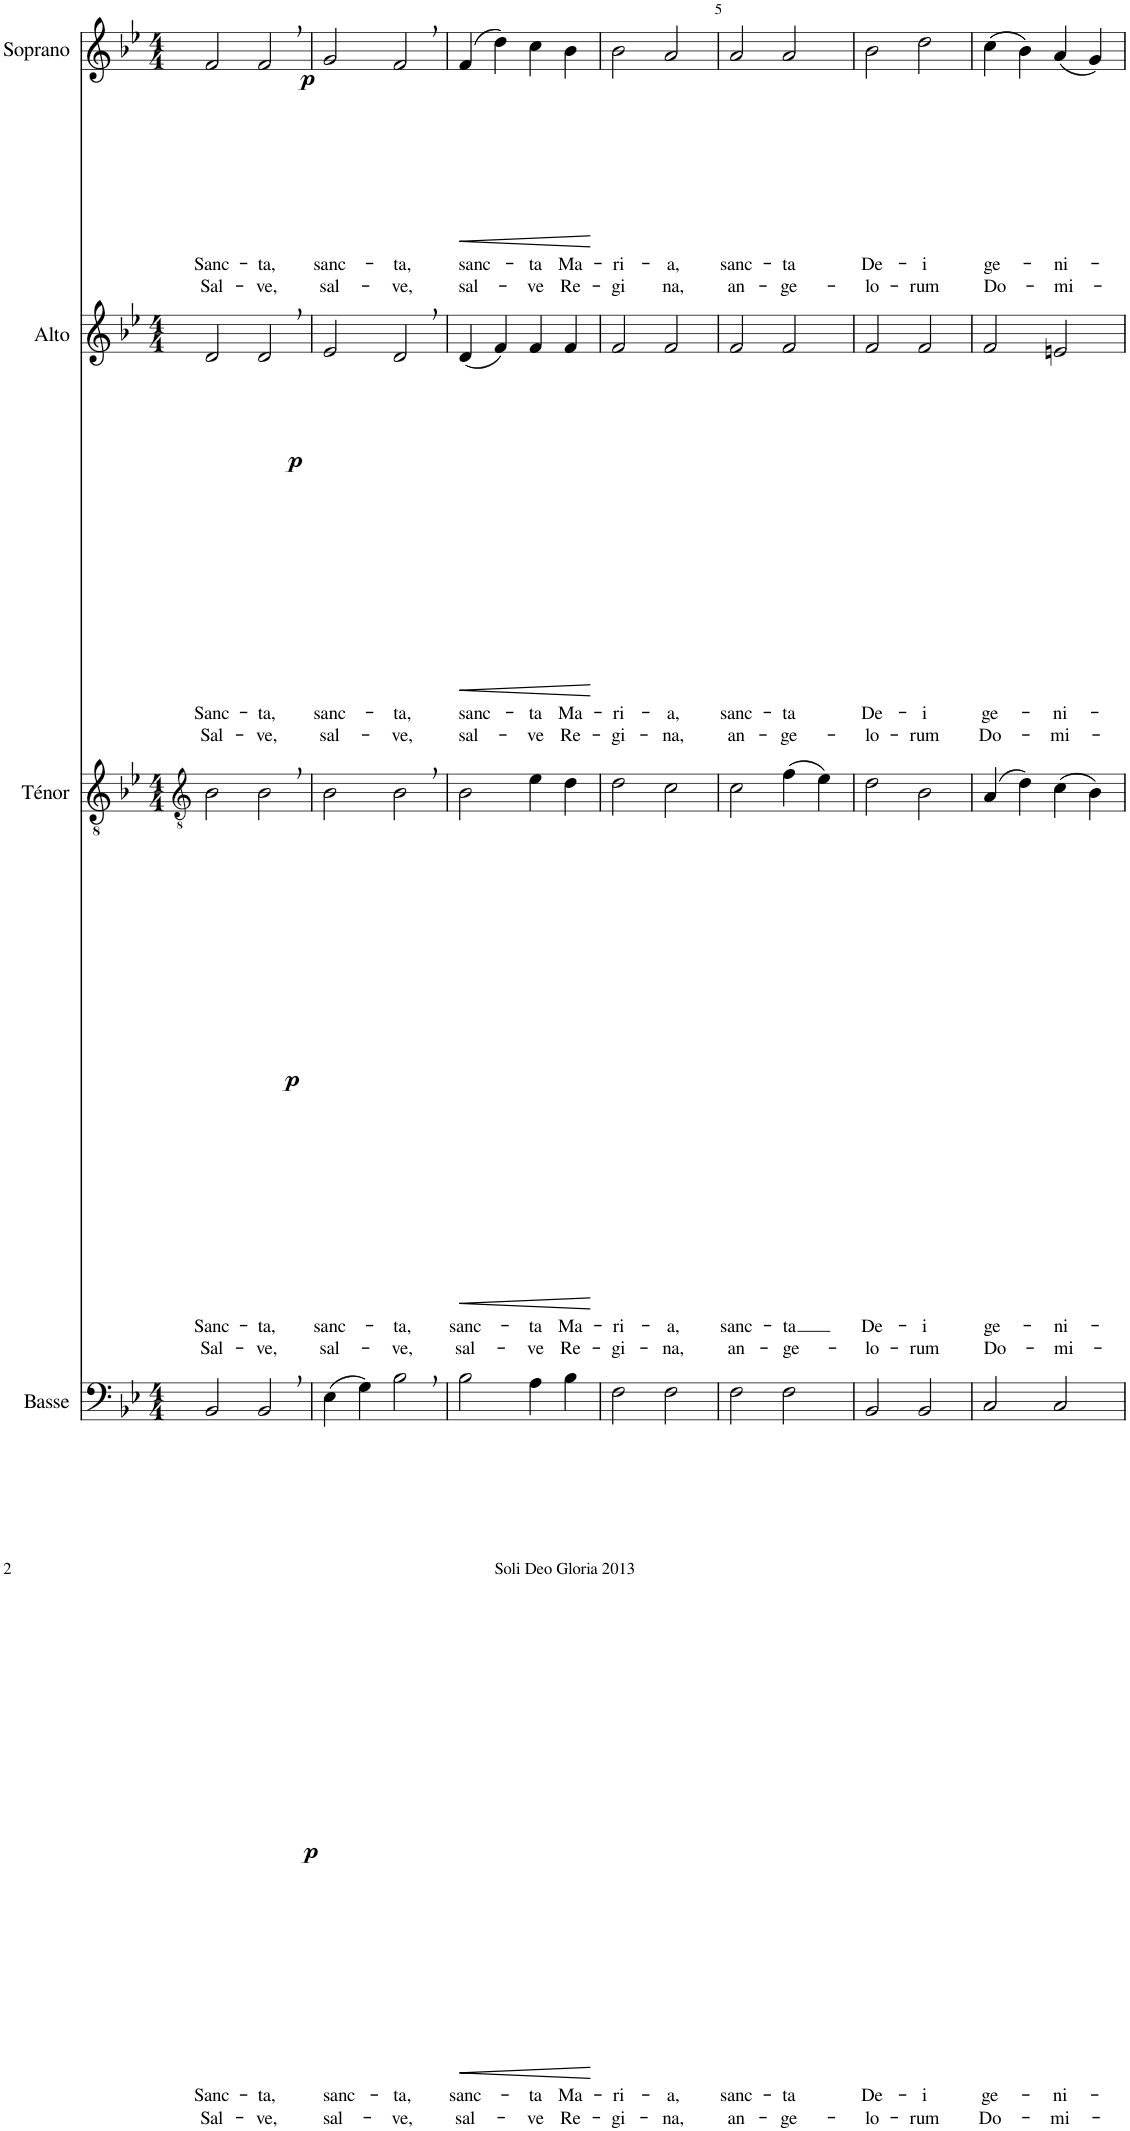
**kern	**text	**text	**dynam	**kern	**text	**text	**dynam	**kern	**text	**text	**dynam	**kern	**text	**text	**dynam
*part4	*part4	*part4	*part4	*part3	*part3	*part3	*part3	*part2	*part2	*part2	*part2	*part1	*part1	*part1	*part1
*staff4	*staff4	*staff4	*staff4	*staff3	*staff3	*staff3	*staff3	*staff2	*staff2	*staff2	*staff2	*staff1	*staff1	*staff1	*staff1
*I"Basse	*	*	*	*I"Ténor	*	*	*	*I"Alto	*	*	*	*I"Soprano	*	*	*
*I'B.	*	*	*	*I'T.	*	*	*	*I'Alt.	*	*	*	*I'So.	*	*	*
*clefF4	*	*	*	*clefGv2	*	*	*	*clefG2	*	*	*	*clefG2	*	*	*
*k[b-e-]	*	*	*	*k[b-e-]	*	*	*	*k[b-e-]	*	*	*	*k[b-e-]	*	*	*
*M4/4	*	*	*	*M4/4	*	*	*	*M4/4	*	*	*	*M4/4	*	*	*
=1	=1	=1	=1	=1	=1	=1	=1	=1	=1	=1	=1	=1	=1	=1	=1
!	!LO:LY:b	!LO:LY:b	!LO:DY:b	!	!LO:LY:b	!LO:LY:b	!LO:DY:b	!	!LO:LY:b	!LO:LY:b	!LO:DY:b	!	!LO:LY:b	!LO:LY:b	!LO:DY:b
2BB-/	Sanc-	Sal-	p	2B-\	Sanc-	Sal-	p	2d/	Sanc-	Sal-	p	2f/	Sanc-	Sal-	p
!	!LO:LY:b	!LO:LY:b	!	!	!LO:LY:b	!LO:LY:b	!	!	!LO:LY:b	!LO:LY:b	!	!	!LO:LY:b	!LO:LY:b	!
2BB-,/	-ta,	-ve,	.	2B-,\	-ta,	-ve,	.	2d,/	-ta,	-ve,	.	2f,/	-ta,	-ve,	.
=2	=2	=2	=2	=2	=2	=2	=2	=2	=2	=2	=2	=2	=2	=2	=2
!	!LO:LY:b	!LO:LY:b	!	!	!LO:LY:b	!LO:LY:b	!	!	!LO:LY:b	!LO:LY:b	!	!	!LO:LY:b	!LO:LY:b	!
(4E-\	sanc-	sal-	.	2B-\	sanc-	sal-	.	2e-/	sanc-	sal-	.	2g/	sanc-	sal-	.
4G\)	.	.	.	.	.	.	.	.	.	.	.	.	.	.	.
!	!LO:LY:b	!LO:LY:b	!	!	!LO:LY:b	!LO:LY:b	!	!	!LO:LY:b	!LO:LY:b	!	!	!LO:LY:b	!LO:LY:b	!
2B-,\	-ta,	-ve,	.	2B-,\	-ta,	-ve,	.	2d,/	-ta,	-ve,	.	2f,/	-ta,	-ve,	.
=3	=3	=3	=3	=3	=3	=3	=3	=3	=3	=3	=3	=3	=3	=3	=3
!	!LO:LY:b	!LO:LY:b	!LO:HP:b	!	!LO:LY:b	!LO:LY:b	!LO:HP:b	!	!LO:LY:b	!LO:LY:b	!LO:HP:b	!	!LO:LY:b	!LO:LY:b	!LO:HP:b
2B-\	sanc-	sal-	<	2B-\	sanc-	sal-	<	(4d/	sanc-	sal-	<	(4f/	sanc-	sal-	<
.	.	.	.	.	.	.	.	4f/)	.	.	.	4dd\)	.	.	.
!	!LO:LY:b	!LO:LY:b	!	!	!LO:LY:b	!LO:LY:b	!	!	!LO:LY:b	!LO:LY:b	!	!	!LO:LY:b	!LO:LY:b	!
4A\	-ta	-ve	.	4e-\	-ta	-ve	.	4f/	-ta	-ve	.	4cc\	-ta	-ve	.
!	!LO:LY:b	!LO:LY:b	!	!	!LO:LY:b	!LO:LY:b	!	!	!LO:LY:b	!LO:LY:b	!	!	!LO:LY:b	!LO:LY:b	!
4B-\	Ma-	Re-	.	4d\	Ma-	Re-	.	4f/	Ma-	Re-	.	4b-\	Ma-	Re-	.
.	.	.	[	.	.	.	[	.	.	.	[	.	.	.	[
=4	=4	=4	=4	=4	=4	=4	=4	=4	=4	=4	=4	=4	=4	=4	=4
!	!LO:LY:b	!LO:LY:b	!	!	!LO:LY:b	!LO:LY:b	!	!	!LO:LY:b	!LO:LY:b	!	!	!LO:LY:b	!LO:LY:b	!
2F\	-ri-	-gi-	.	2d\	-ri-	-gi-	.	2f/	-ri-	-gi-	.	2b-\	-ri-	-gi	.
!	!LO:LY:b	!LO:LY:b	!	!	!LO:LY:b	!LO:LY:b	!	!	!LO:LY:b	!LO:LY:b	!	!	!LO:LY:b	!LO:LY:b	!
2F\	-a,	-na,	.	2c\	-a,	-na,	.	2f/	-a,	-na,	.	2a/	-a,	na,	.
=5	=5	=5	=5	=5	=5	=5	=5	=5	=5	=5	=5	=5	=5	=5	=5
!	!LO:LY:b	!LO:LY:b	!	!	!LO:LY:b	!LO:LY:b	!	!	!LO:LY:b	!LO:LY:b	!	!	!LO:LY:b	!LO:LY:b	!
2F\	sanc-	an-	.	2c\	sanc-	an-	.	2f/	sanc-	an-	.	2a/	sanc-	an-	.
!	!LO:LY:b	!LO:LY:b	!	!	!LO:LY:b	!LO:LY:b	!	!	!LO:LY:b	!LO:LY:b	!	!	!LO:LY:b	!LO:LY:b	!
2F\	-ta	-ge-	.	(4f\	-ta	-ge-	.	2f/	-ta	-ge-	.	2a/	-ta	-ge-	.
.	.	.	.	4e-\)	.	.	.	.	.	.	.	.	.	.	.
=6	=6	=6	=6	=6	=6	=6	=6	=6	=6	=6	=6	=6	=6	=6	=6
!	!LO:LY:b	!LO:LY:b	!	!	!LO:LY:b	!LO:LY:b	!	!	!LO:LY:b	!LO:LY:b	!	!	!LO:LY:b	!LO:LY:b	!
2BB-/	De-	-lo-	.	2d\	De-	-lo-	.	2f/	De-	-lo-	.	2b-\	De-	-lo-	.
!	!LO:LY:b	!LO:LY:b	!	!	!LO:LY:b	!LO:LY:b	!	!	!LO:LY:b	!LO:LY:b	!	!	!LO:LY:b	!LO:LY:b	!
2BB-/	-i	-rum	.	2B-\	-i	-rum	.	2f/	-i	-rum	.	2dd\	-i	-rum	.
=7	=7	=7	=7	=7	=7	=7	=7	=7	=7	=7	=7	=7	=7	=7	=7
!	!LO:LY:b	!LO:LY:b	!	!	!LO:LY:b	!LO:LY:b	!	!	!LO:LY:b	!LO:LY:b	!	!	!LO:LY:b	!LO:LY:b	!
2C/	ge-	Do-	.	(4A/	ge-	Do-	.	2f/	ge-	Do-	.	(4cc\	ge-	Do-	.
.	.	.	.	4d\)	.	.	.	.	.	.	.	4b-\)	.	.	.
!	!LO:LY:b	!LO:LY:b	!	!	!LO:LY:b	!LO:LY:b	!	!	!LO:LY:b	!LO:LY:b	!	!	!LO:LY:b	!LO:LY:b	!
2C/	-ni-	-mi-	.	(4c\	-ni-	-mi-	.	2en/	-ni-	-mi-	.	(4a/	-ni-	-mi-	.
.	.	.	.	4B-\)	.	.	.	.	.	.	.	4g/)	.	.	.
=	=	=	=	=	=	=	=	=	=	=	=	=	=	=	=
*-	*-	*-	*-	*-	*-	*-	*-	*-	*-	*-	*-	*-	*-	*-	*-
